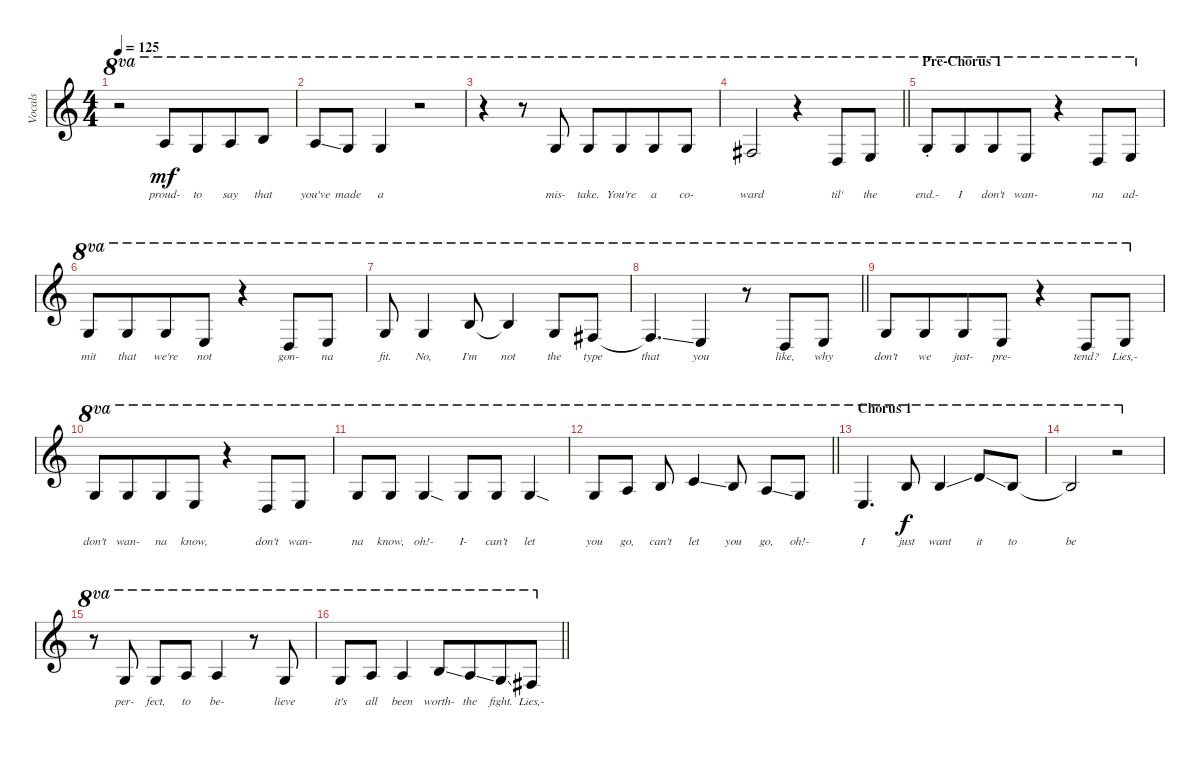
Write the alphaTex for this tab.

\track ("Vocals" "Vocals") {instrument lead1square}
\staff {score}
\tuning (E4 B3 G3 D3 A2 E2) {hide}
\ts (4 4)
\tempo 125
\clef g2
\ks c
r.2{ot 8va dy mf} 5.1.8{ot 8va lyrics (0 "proud-") lyrics (1 "") lyrics (2 "") lyrics (3 "") lyrics (4 "")} 3.1.8{ot 8va lyrics (0 "to") lyrics (1 "") lyrics (2 "") lyrics (3 "") lyrics (4 "") beam merge} 5.1.8{ot 8va lyrics (0 "say") lyrics (1 "") lyrics (2 "") lyrics (3 "") lyrics (4 "")} 7.1.8{ot 8va lyrics (0 "that") lyrics (1 "") lyrics (2 "") lyrics (3 "") lyrics (4 "")} |
5.1{ss}.8{ot 8va lyrics (0 "you've") lyrics (1 "") lyrics (2 "") lyrics (3 "") lyrics (4 "")} 3.1.8{ot 8va lyrics (0 "made") lyrics (1 "") lyrics (2 "") lyrics (3 "") lyrics (4 "")} 3.1.4{ot 8va lyrics (0 "a") lyrics (1 "") lyrics (2 "") lyrics (3 "") lyrics (4 "")} r.2{ot 8va} |
r.4{ot 8va} r.8{ot 8va} 3.1.8{ot 8va lyrics (0 "mis-") lyrics (1 "") lyrics (2 "") lyrics (3 "") lyrics (4 "")} 3.1.8{ot 8va lyrics (0 "take.") lyrics (1 "") lyrics (2 "") lyrics (3 "") lyrics (4 "")} 3.1.8{ot 8va lyrics (0 "You're") lyrics (1 "") lyrics (2 "") lyrics (3 "") lyrics (4 "") beam merge} 3.1.8{ot 8va lyrics (0 "a") lyrics (1 "") lyrics (2 "") lyrics (3 "") lyrics (4 "")} 3.1.8{ot 8va lyrics (0 "co-") lyrics (1 "") lyrics (2 "") lyrics (3 "") lyrics (4 "")} |
\barLineRight lightlight
2.1.2{ot 8va lyrics (0 "ward") lyrics (1 "") lyrics (2 "") lyrics (3 "") lyrics (4 "")} r.4{ot 8va} 3.2.8{ot 8va lyrics (0 "til'") lyrics (1 "") lyrics (2 "") lyrics (3 "") lyrics (4 "")} 5.2.8{ot 8va lyrics (0 "the") lyrics (1 "") lyrics (2 "") lyrics (3 "") lyrics (4 "")} |
\section ("" "Pre-Chorus 1")
3.1{st}.8{ot 8va lyrics (0 "end.-") lyrics (1 "") lyrics (2 "") lyrics (3 "") lyrics (4 "")} 3.1.8{ot 8va lyrics (0 "I") lyrics (1 "") lyrics (2 "") lyrics (3 "") lyrics (4 "") beam merge} 3.1.8{ot 8va lyrics (0 "don't") lyrics (1 "") lyrics (2 "") lyrics (3 "") lyrics (4 "")} 0.1.8{ot 8va lyrics (0 "wan-") lyrics (1 "") lyrics (2 "") lyrics (3 "") lyrics (4 "")} r.4{ot 8va} 3.2.8{ot 8va lyrics (0 "na") lyrics (1 "") lyrics (2 "") lyrics (3 "") lyrics (4 "")} 5.2.8{ot 8va lyrics (0 "ad-") lyrics (1 "") lyrics (2 "") lyrics (3 "") lyrics (4 "")} |
3.1.8{ot 8va lyrics (0 "mit") lyrics (1 "") lyrics (2 "") lyrics (3 "") lyrics (4 "")} 3.1.8{ot 8va lyrics (0 "that") lyrics (1 "") lyrics (2 "") lyrics (3 "") lyrics (4 "") beam merge} 3.1.8{ot 8va lyrics (0 "we're") lyrics (1 "") lyrics (2 "") lyrics (3 "") lyrics (4 "")} 0.1.8{ot 8va lyrics (0 "not") lyrics (1 "") lyrics (2 "") lyrics (3 "") lyrics (4 "")} r.4{ot 8va} 3.2.8{ot 8va lyrics (0 "gon-") lyrics (1 "") lyrics (2 "") lyrics (3 "") lyrics (4 "")} 5.2.8{ot 8va lyrics (0 "na") lyrics (1 "") lyrics (2 "") lyrics (3 "") lyrics (4 "")} |
3.1.8{ot 8va lyrics (0 "fit.") lyrics (1 "") lyrics (2 "") lyrics (3 "") lyrics (4 "")} 3.1.4{ot 8va lyrics (0 "No,") lyrics (1 "") lyrics (2 "") lyrics (3 "") lyrics (4 "")} 7.1.8{ot 8va lyrics (0 "I'm") lyrics (1 "") lyrics (2 "") lyrics (3 "") lyrics (4 "")} 7.1{t}.4{ot 8va lyrics (0 "not") lyrics (1 "") lyrics (2 "") lyrics (3 "") lyrics (4 "")} 3.1.8{ot 8va lyrics (0 "the") lyrics (1 "") lyrics (2 "") lyrics (3 "") lyrics (4 "")} 2.1.8{ot 8va lyrics (0 "type") lyrics (1 "") lyrics (2 "") lyrics (3 "") lyrics (4 "")} |
\barLineRight lightlight
2.1{ss t}.4{d ot 8va lyrics (0 "that") lyrics (1 "") lyrics (2 "") lyrics (3 "") lyrics (4 "")} 0.1.4{ot 8va lyrics (0 "you") lyrics (1 "") lyrics (2 "") lyrics (3 "") lyrics (4 "")} r.8{ot 8va} 3.2.8{ot 8va lyrics (0 "like,") lyrics (1 "") lyrics (2 "") lyrics (3 "") lyrics (4 "")} 5.2.8{ot 8va lyrics (0 "why") lyrics (1 "") lyrics (2 "") lyrics (3 "") lyrics (4 "")} |
3.1.8{ot 8va lyrics (0 "don't") lyrics (1 "") lyrics (2 "") lyrics (3 "") lyrics (4 "")} 3.1.8{ot 8va lyrics (0 "we") lyrics (1 "") lyrics (2 "") lyrics (3 "") lyrics (4 "") beam merge} 3.1.8{ot 8va lyrics (0 "just-") lyrics (1 "") lyrics (2 "") lyrics (3 "") lyrics (4 "")} 0.1.8{ot 8va lyrics (0 "pre-") lyrics (1 "") lyrics (2 "") lyrics (3 "") lyrics (4 "")} r.4{ot 8va} 3.2.8{ot 8va lyrics (0 "tend?") lyrics (1 "") lyrics (2 "") lyrics (3 "") lyrics (4 "")} 5.2.8{ot 8va lyrics (0 "Lies,-") lyrics (1 "") lyrics (2 "") lyrics (3 "") lyrics (4 "")} |
3.1.8{ot 8va lyrics (0 "don't") lyrics (1 "") lyrics (2 "") lyrics (3 "") lyrics (4 "")} 3.1.8{ot 8va lyrics (0 "wan-") lyrics (1 "") lyrics (2 "") lyrics (3 "") lyrics (4 "") beam merge} 3.1.8{ot 8va lyrics (0 "na") lyrics (1 "") lyrics (2 "") lyrics (3 "") lyrics (4 "")} 0.1.8{ot 8va lyrics (0 "know,") lyrics (1 "") lyrics (2 "") lyrics (3 "") lyrics (4 "")} r.4{ot 8va} 3.2.8{ot 8va lyrics (0 "don't") lyrics (1 "") lyrics (2 "") lyrics (3 "") lyrics (4 "")} 5.2.8{ot 8va lyrics (0 "wan-") lyrics (1 "") lyrics (2 "") lyrics (3 "") lyrics (4 "")} |
3.1.8{ot 8va lyrics (0 "na") lyrics (1 "") lyrics (2 "") lyrics (3 "") lyrics (4 "")} 3.1.8{ot 8va lyrics (0 "know,") lyrics (1 "") lyrics (2 "") lyrics (3 "") lyrics (4 "")} 3.1{sod}.4{ot 8va lyrics (0 "oh!-") lyrics (1 "") lyrics (2 "") lyrics (3 "") lyrics (4 "")} 3.1.8{ot 8va lyrics (0 "I-") lyrics (1 "") lyrics (2 "") lyrics (3 "") lyrics (4 "")} 3.1.8{ot 8va lyrics (0 "can't") lyrics (1 "") lyrics (2 "") lyrics (3 "") lyrics (4 "")} 3.1{sod}.4{ot 8va lyrics (0 "let") lyrics (1 "") lyrics (2 "") lyrics (3 "") lyrics (4 "")} |
\barLineRight lightlight
3.1.8{ot 8va lyrics (0 "you") lyrics (1 "") lyrics (2 "") lyrics (3 "") lyrics (4 "")} 5.1.8{ot 8va lyrics (0 "go,") lyrics (1 "") lyrics (2 "") lyrics (3 "") lyrics (4 "")} 7.1.8{ot 8va lyrics (0 "can't") lyrics (1 "") lyrics (2 "") lyrics (3 "") lyrics (4 "")} 8.1{ss}.4{ot 8va lyrics (0 "let") lyrics (1 "") lyrics (2 "") lyrics (3 "") lyrics (4 "")} 7.1.8{ot 8va lyrics (0 "you") lyrics (1 "") lyrics (2 "") lyrics (3 "") lyrics (4 "")} 5.1{ss}.8{ot 8va lyrics (0 "go,") lyrics (1 "") lyrics (2 "") lyrics (3 "") lyrics (4 "")} 3.1.8{ot 8va lyrics (0 "oh!-") lyrics (1 "") lyrics (2 "") lyrics (3 "") lyrics (4 "")} |
\section ("" "Chorus 1")
5.2.4{d ot 8va lyrics (0 "I") lyrics (1 "") lyrics (2 "") lyrics (3 "") lyrics (4 "")} 7.1.8{ot 8va lyrics (0 "just") lyrics (1 "") lyrics (2 "") lyrics (3 "") lyrics (4 "") dy f} 7.1{ss}.4{ot 8va lyrics (0 "want") lyrics (1 "") lyrics (2 "") lyrics (3 "") lyrics (4 "")} 10.1{ss}.8{ot 8va lyrics (0 "it") lyrics (1 "") lyrics (2 "") lyrics (3 "") lyrics (4 "")} 7.1.8{ot 8va lyrics (0 "to") lyrics (1 "") lyrics (2 "") lyrics (3 "") lyrics (4 "")} |
7.1{t}.2{ot 8va lyrics (0 "be") lyrics (1 "") lyrics (2 "") lyrics (3 "") lyrics (4 "")} r.2{ot 8va} |
r.8{ot 8va} 3.1.8{ot 8va lyrics (0 "per-") lyrics (1 "") lyrics (2 "") lyrics (3 "") lyrics (4 "")} 3.1.8{ot 8va lyrics (0 "fect,") lyrics (1 "") lyrics (2 "") lyrics (3 "") lyrics (4 "")} 5.1.8{ot 8va lyrics (0 "to") lyrics (1 "") lyrics (2 "") lyrics (3 "") lyrics (4 "")} 5.1.4{ot 8va lyrics (0 "be-") lyrics (1 "") lyrics (2 "") lyrics (3 "") lyrics (4 "")} r.8{ot 8va} 3.1.8{ot 8va lyrics (0 "lieve") lyrics (1 "") lyrics (2 "") lyrics (3 "") lyrics (4 "")} |
\barLineRight lightlight
3.1.8{ot 8va lyrics (0 "it's") lyrics (1 "") lyrics (2 "") lyrics (3 "") lyrics (4 "")} 5.1.8{ot 8va lyrics (0 "all") lyrics (1 "") lyrics (2 "") lyrics (3 "") lyrics (4 "")} 5.1.4{ot 8va lyrics (0 "been") lyrics (1 "") lyrics (2 "") lyrics (3 "") lyrics (4 "")} 7.1{ss}.8{ot 8va lyrics (0 "worth-") lyrics (1 "") lyrics (2 "") lyrics (3 "") lyrics (4 "")} 5.1{ss}.8{ot 8va lyrics (0 "the") lyrics (1 "") lyrics (2 "") lyrics (3 "") lyrics (4 "") beam merge} 3.1{ss}.8{ot 8va lyrics (0 "fight.") lyrics (1 "") lyrics (2 "") lyrics (3 "") lyrics (4 "")} 2.1.8{ot 8va lyrics (0 "Lies,-") lyrics (1 "") lyrics (2 "") lyrics (3 "") lyrics (4 "")}
